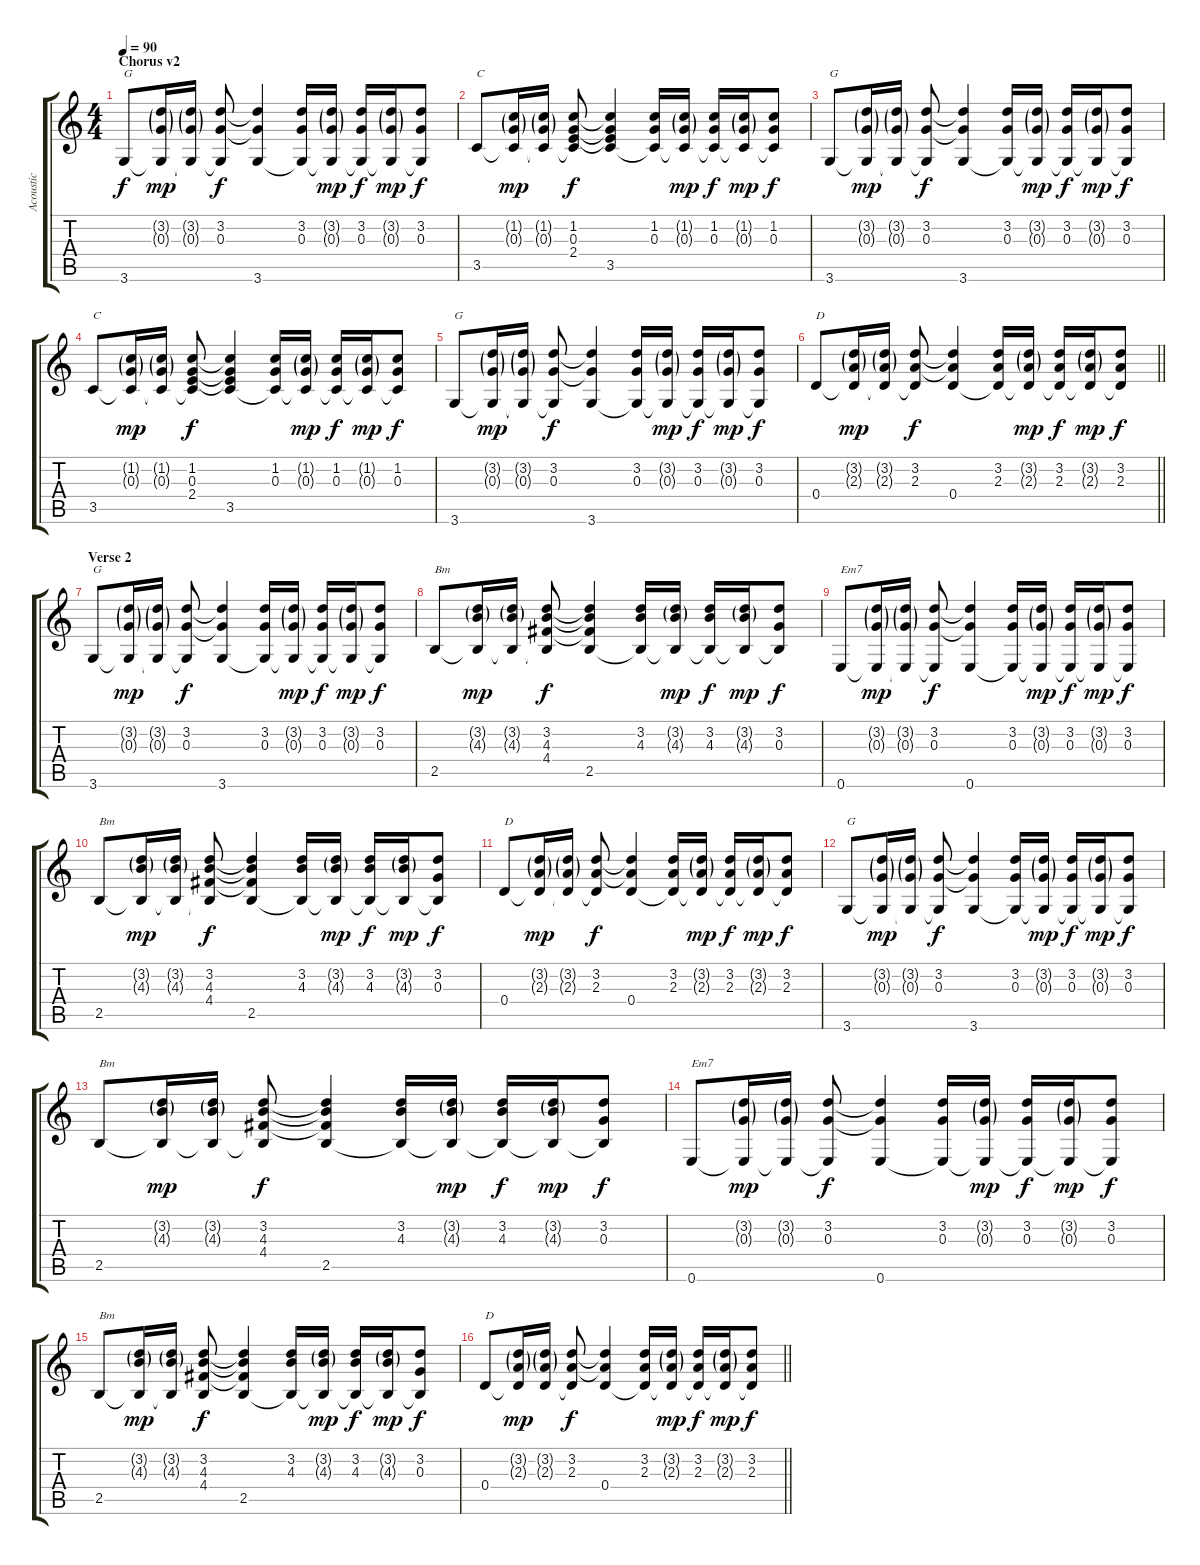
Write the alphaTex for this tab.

\track ("Acoustic" "Acoustic") {instrument acousticguitarsteel}
\staff {score tabs}
\tuning (E4 B3 G3 D3 A2 E2) {hide}
\ts (4 4)
\section ("" "Chorus v2")
\tempo 90
\clef g2
\ks c
3.6.8{txt "G" dy f} (3.2{g} 0.3{g} 3.6{t}).16{dy mp} (3.2{g} 0.3{g} 3.6{t}).16 (3.2 0.3 3.6{t}).8{dy f} (3.2{t} 0.3{t} 3.6).4 (3.2 0.3 3.6{t}).16 (3.2{g} 0.3{g} 3.6{t}).16{dy mp} (3.2 0.3 3.6{t}).16{dy f} (3.2{g} 0.3{g} 3.6{t}).16{dy mp} (3.2 0.3 3.6{t}).8{dy f} |
3.5.8{txt "C"} (1.2{g} 0.3{g} 3.5{t}).16{dy mp} (1.2{g} 0.3{g} 3.5{t}).16 (1.2 0.3 2.4 3.5{t}).8{dy f} (1.2{t} 0.3{t} 2.4{t} 3.5).4 (1.2 0.3 3.5{t}).16 (1.2{g} 0.3{g} 3.5{t}).16{dy mp} (1.2 0.3 3.5{t}).16{dy f} (1.2{g} 0.3{g} 3.5{t}).16{dy mp} (1.2 0.3 3.5{t}).8{dy f} |
3.6.8{txt "G"} (3.2{g} 0.3{g} 3.6{t}).16{dy mp} (3.2{g} 0.3{g} 3.6{t}).16 (3.2 0.3 3.6{t}).8{dy f} (3.2{t} 0.3{t} 3.6).4 (3.2 0.3 3.6{t}).16 (3.2{g} 0.3{g} 3.6{t}).16{dy mp} (3.2 0.3 3.6{t}).16{dy f} (3.2{g} 0.3{g} 3.6{t}).16{dy mp} (3.2 0.3 3.6{t}).8{dy f} |
3.5.8{txt "C"} (1.2{g} 0.3{g} 3.5{t}).16{dy mp} (1.2{g} 0.3{g} 3.5{t}).16 (1.2 0.3 2.4 3.5{t}).8{dy f} (1.2{t} 0.3{t} 2.4{t} 3.5).4 (1.2 0.3 3.5{t}).16 (1.2{g} 0.3{g} 3.5{t}).16{dy mp} (1.2 0.3 3.5{t}).16{dy f} (1.2{g} 0.3{g} 3.5{t}).16{dy mp} (1.2 0.3 3.5{t}).8{dy f} |
3.6.8{txt "G"} (3.2{g} 0.3{g} 3.6{t}).16{dy mp} (3.2{g} 0.3{g} 3.6{t}).16 (3.2 0.3 3.6{t}).8{dy f} (3.2{t} 0.3{t} 3.6).4 (3.2 0.3 3.6{t}).16 (3.2{g} 0.3{g} 3.6{t}).16{dy mp} (3.2 0.3 3.6{t}).16{dy f} (3.2{g} 0.3{g} 3.6{t}).16{dy mp} (3.2 0.3 3.6{t}).8{dy f} |
\barLineRight lightlight
0.4.8{txt "D"} (3.2{g} 2.3{g} 0.4{t}).16{dy mp} (3.2{g} 2.3{g} 0.4{t}).16 (3.2 2.3 0.4{t}).8{dy f} (3.2{t} 2.3{t} 0.4).4 (3.2 2.3 0.4{t}).16 (3.2{g} 2.3{g} 0.4{t}).16{dy mp} (3.2 2.3 0.4{t}).16{dy f} (3.2{g} 2.3{g} 0.4{t}).16{dy mp} (3.2 2.3 0.4{t}).8{dy f} |
\section ("" "Verse 2")
3.6.8{txt "G"} (3.2{g} 0.3{g} 3.6{t}).16{dy mp} (3.2{g} 0.3{g} 3.6{t}).16 (3.2 0.3 3.6{t}).8{dy f} (3.2{t} 0.3{t} 3.6).4 (3.2 0.3 3.6{t}).16 (3.2{g} 0.3{g} 3.6{t}).16{dy mp} (3.2 0.3 3.6{t}).16{dy f} (3.2{g} 0.3{g} 3.6{t}).16{dy mp} (3.2 0.3 3.6{t}).8{dy f} |
2.5.8{txt "Bm"} (3.2{g} 4.3{g} 2.5{t}).16{dy mp} (3.2{g} 4.3{g} 2.5{t}).16 (3.2 4.3 4.4 2.5{t}).8{dy f} (3.2{t} 4.3{t} 4.4{t} 2.5).4 (3.2 4.3 2.5{t}).16 (3.2{g} 4.3{g} 2.5{t}).16{dy mp} (3.2 4.3 2.5{t}).16{dy f} (3.2{g} 4.3{g} 2.5{t}).16{dy mp} (3.2 0.3 2.5{t}).8{dy f} |
0.6.8{txt "Em7"} (3.2{g} 0.3{g} 0.6{t}).16{dy mp} (3.2{g} 0.3{g} 0.6{t}).16 (3.2 0.3 0.6{t}).8{dy f} (3.2{t} 0.3{t} 0.6).4 (3.2 0.3 0.6{t}).16 (3.2{g} 0.3{g} 0.6{t}).16{dy mp} (3.2 0.3 0.6{t}).16{dy f} (3.2{g} 0.3{g} 0.6{t}).16{dy mp} (3.2 0.3 0.6{t}).8{dy f} |
2.5.8{txt "Bm"} (3.2{g} 4.3{g} 2.5{t}).16{dy mp} (3.2{g} 4.3{g} 2.5{t}).16 (3.2 4.3 4.4 2.5{t}).8{dy f} (3.2{t} 4.3{t} 4.4{t} 2.5).4 (3.2 4.3 2.5{t}).16 (3.2{g} 4.3{g} 2.5{t}).16{dy mp} (3.2 4.3 2.5{t}).16{dy f} (3.2{g} 4.3{g} 2.5{t}).16{dy mp} (3.2 0.3 2.5{t}).8{dy f} |
0.4.8{txt "D"} (3.2{g} 2.3{g} 0.4{t}).16{dy mp} (3.2{g} 2.3{g} 0.4{t}).16 (3.2 2.3 0.4{t}).8{dy f} (3.2{t} 2.3{t} 0.4).4 (3.2 2.3 0.4{t}).16 (3.2{g} 2.3{g} 0.4{t}).16{dy mp} (3.2 2.3 0.4{t}).16{dy f} (3.2{g} 2.3{g} 0.4{t}).16{dy mp} (3.2 2.3 0.4{t}).8{dy f} |
3.6.8{txt "G"} (3.2{g} 0.3{g} 3.6{t}).16{dy mp} (3.2{g} 0.3{g} 3.6{t}).16 (3.2 0.3 3.6{t}).8{dy f} (3.2{t} 0.3{t} 3.6).4 (3.2 0.3 3.6{t}).16 (3.2{g} 0.3{g} 3.6{t}).16{dy mp} (3.2 0.3 3.6{t}).16{dy f} (3.2{g} 0.3{g} 3.6{t}).16{dy mp} (3.2 0.3 3.6{t}).8{dy f} |
2.5.8{txt "Bm"} (3.2{g} 4.3{g} 2.5{t}).16{dy mp} (3.2{g} 4.3{g} 2.5{t}).16 (3.2 4.3 4.4 2.5{t}).8{dy f} (3.2{t} 4.3{t} 4.4{t} 2.5).4 (3.2 4.3 2.5{t}).16 (3.2{g} 4.3{g} 2.5{t}).16{dy mp} (3.2 4.3 2.5{t}).16{dy f} (3.2{g} 4.3{g} 2.5{t}).16{dy mp} (3.2 0.3 2.5{t}).8{dy f} |
0.6.8{txt "Em7"} (3.2{g} 0.3{g} 0.6{t}).16{dy mp} (3.2{g} 0.3{g} 0.6{t}).16 (3.2 0.3 0.6{t}).8{dy f} (3.2{t} 0.3{t} 0.6).4 (3.2 0.3 0.6{t}).16 (3.2{g} 0.3{g} 0.6{t}).16{dy mp} (3.2 0.3 0.6{t}).16{dy f} (3.2{g} 0.3{g} 0.6{t}).16{dy mp} (3.2 0.3 0.6{t}).8{dy f} |
2.5.8{txt "Bm"} (3.2{g} 4.3{g} 2.5{t}).16{dy mp} (3.2{g} 4.3{g} 2.5{t}).16 (3.2 4.3 4.4 2.5{t}).8{dy f} (3.2{t} 4.3{t} 4.4{t} 2.5).4 (3.2 4.3 2.5{t}).16 (3.2{g} 4.3{g} 2.5{t}).16{dy mp} (3.2 4.3 2.5{t}).16{dy f} (3.2{g} 4.3{g} 2.5{t}).16{dy mp} (3.2 0.3 2.5{t}).8{dy f} |
\barLineRight lightlight
0.4.8{txt "D"} (3.2{g} 2.3{g} 0.4{t}).16{dy mp} (3.2{g} 2.3{g} 0.4{t}).16 (3.2 2.3 0.4{t}).8{dy f} (3.2{t} 2.3{t} 0.4).4 (3.2 2.3 0.4{t}).16 (3.2{g} 2.3{g} 0.4{t}).16{dy mp} (3.2 2.3 0.4{t}).16{dy f} (3.2{g} 2.3{g} 0.4{t}).16{dy mp} (3.2 2.3 0.4{t}).8{dy f}
